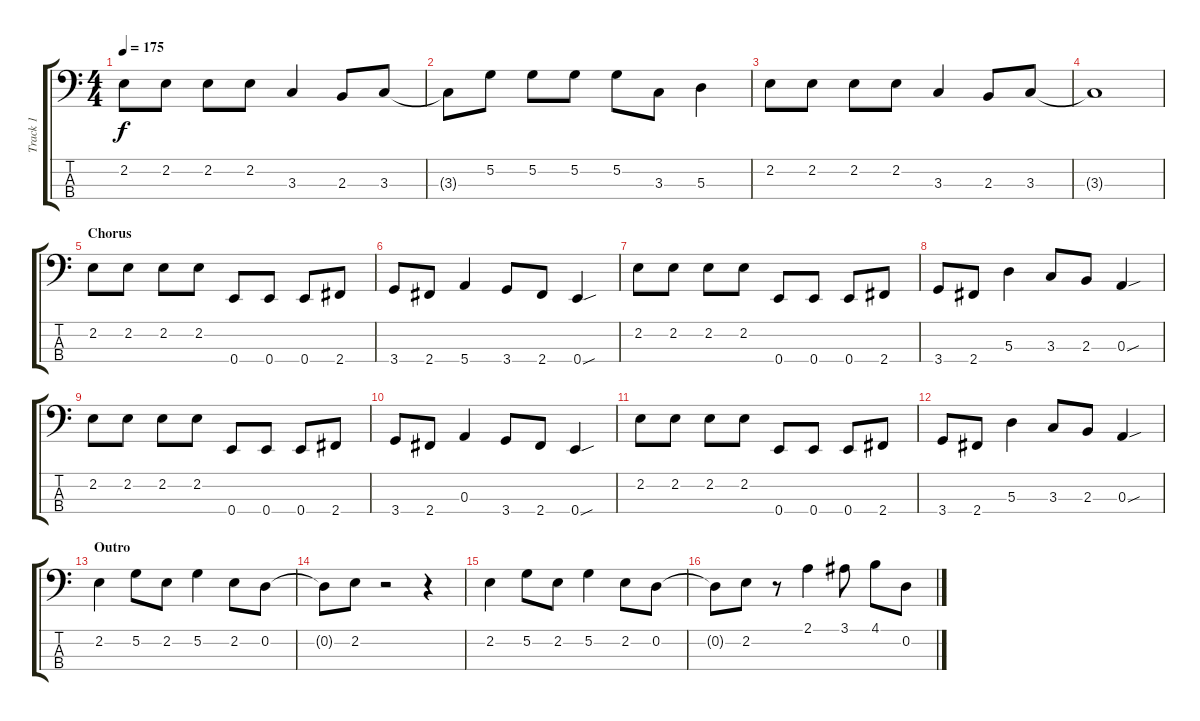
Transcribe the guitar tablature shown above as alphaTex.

\track ("Track 1" "Track 1") {instrument electricbassfinger}
\staff {score tabs}
\tuning (G2 D2 A1 E1) {hide}
\ts (4 4)
\tempo 175
\clef f4
\ks c
2.2.8{dy f} 2.2.8 2.2.8 2.2.8 3.3.4 2.3.8 3.3.8 |
3.3{t}.8 5.2.8 5.2.8 5.2.8 5.2.8 3.3.8 5.3.4 |
2.2.8 2.2.8 2.2.8 2.2.8 3.3.4 2.3.8 3.3.8 |
3.3{t}.1 |
\section ("" "Chorus")
2.2.8 2.2.8 2.2.8 2.2.8 0.4.8 0.4.8 0.4.8 2.4.8 |
3.4.8 2.4.8 5.4.4 3.4.8 2.4.8 0.4{sou}.4 |
2.2.8 2.2.8 2.2.8 2.2.8 0.4.8 0.4.8 0.4.8 2.4.8 |
3.4.8 2.4.8 5.3.4 3.3.8 2.3.8 0.3{sou}.4 |
2.2.8 2.2.8 2.2.8 2.2.8 0.4.8 0.4.8 0.4.8 2.4.8 |
3.4.8 2.4.8 0.3.4 3.4.8 2.4.8 0.4{sou}.4 |
2.2.8 2.2.8 2.2.8 2.2.8 0.4.8 0.4.8 0.4.8 2.4.8 |
3.4.8 2.4.8 5.3.4 3.3.8 2.3.8 0.3{sou}.4 |
\section ("" "Outro")
2.2.4 5.2.8 2.2.8 5.2.4 2.2.8 0.2.8 |
0.2{t}.8 2.2.8 r.2 r.4 |
2.2.4 5.2.8 2.2.8 5.2.4 2.2.8 0.2.8 |
0.2{t}.8 2.2.8 r.8 2.1.4 3.1.8 4.1.8 0.2.8
